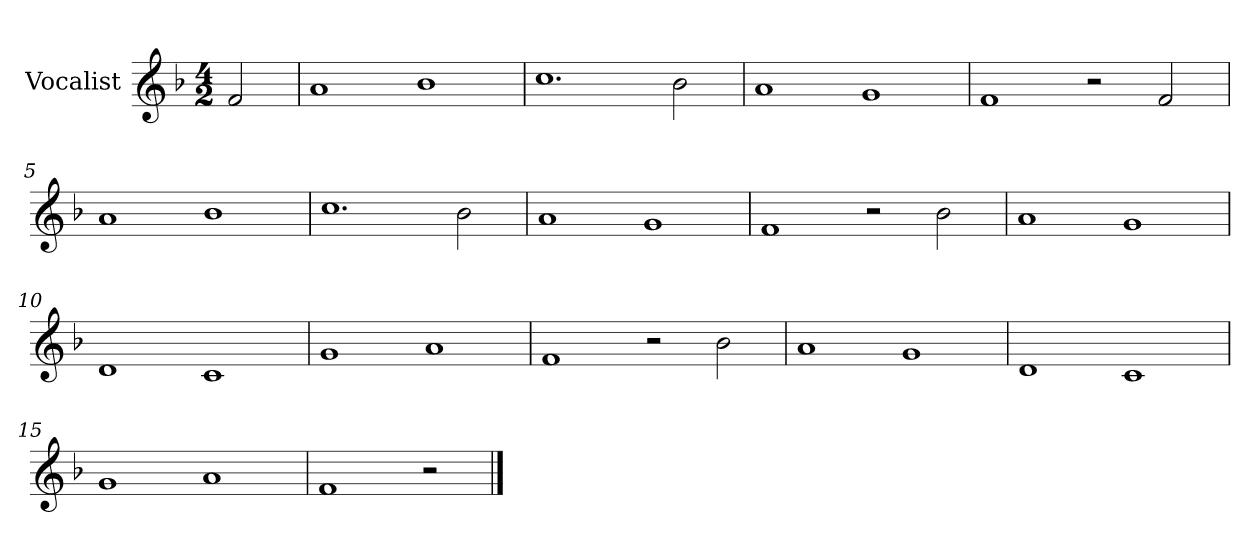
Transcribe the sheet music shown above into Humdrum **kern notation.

**kern
*part1
*staff1
*I"Vocalist
*k[b-]
*F:
*M4/2
=
2f
=1
1a
1b-
=2
1.cc
2b-
=3
1a
1g
=4
1f
2r
2f
=5
1a
1b-
=6
1.cc
2b-
=7
1a
1g
=8
1f
2r
2b-
=9
1a
1g
=10
1d
1c
=11
1g
1a
=12
1f
2r
2b-
=13
1a
1g
=14
1d
1c
=15
1g
1a
=16
1f
2r
==
*-
